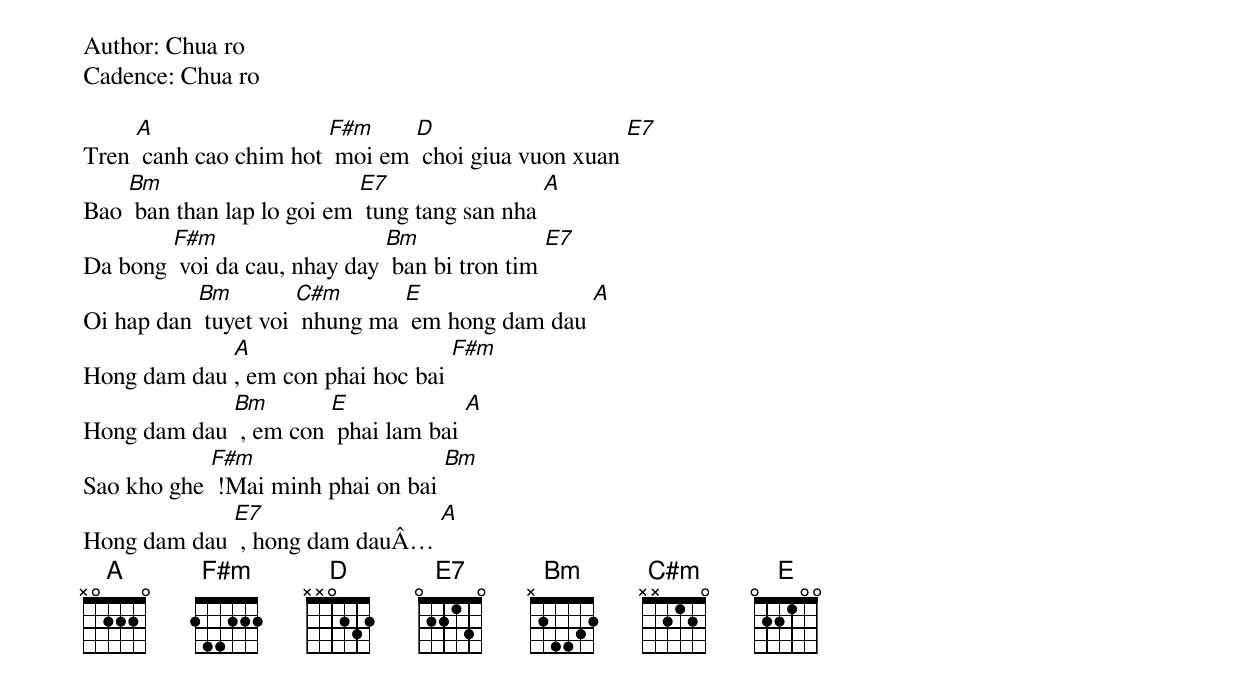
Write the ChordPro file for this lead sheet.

Author: Chua ro
Cadence: Chua ro

Tren [A] canh cao chim hot [F#m] moi em [D] choi giua vuon xuan [E7]
Bao [Bm] ban than lap lo goi em [E7] tung tang san nha [A]
Da bong [F#m] voi da cau, nhay day [Bm] ban bi tron tim [E7]
Oi hap dan [Bm] tuyet voi [C#m] nhung ma [E] em hong dam dau [A]
Hong dam dau [A], em con phai hoc bai [F#m]
Hong dam dau [Bm] , em con [E] phai lam bai [A]
Sao kho ghe [F#m] !Mai minh phai on bai [Bm]
Hong dam dau [E7] , hong dam dauÂ… [A]
